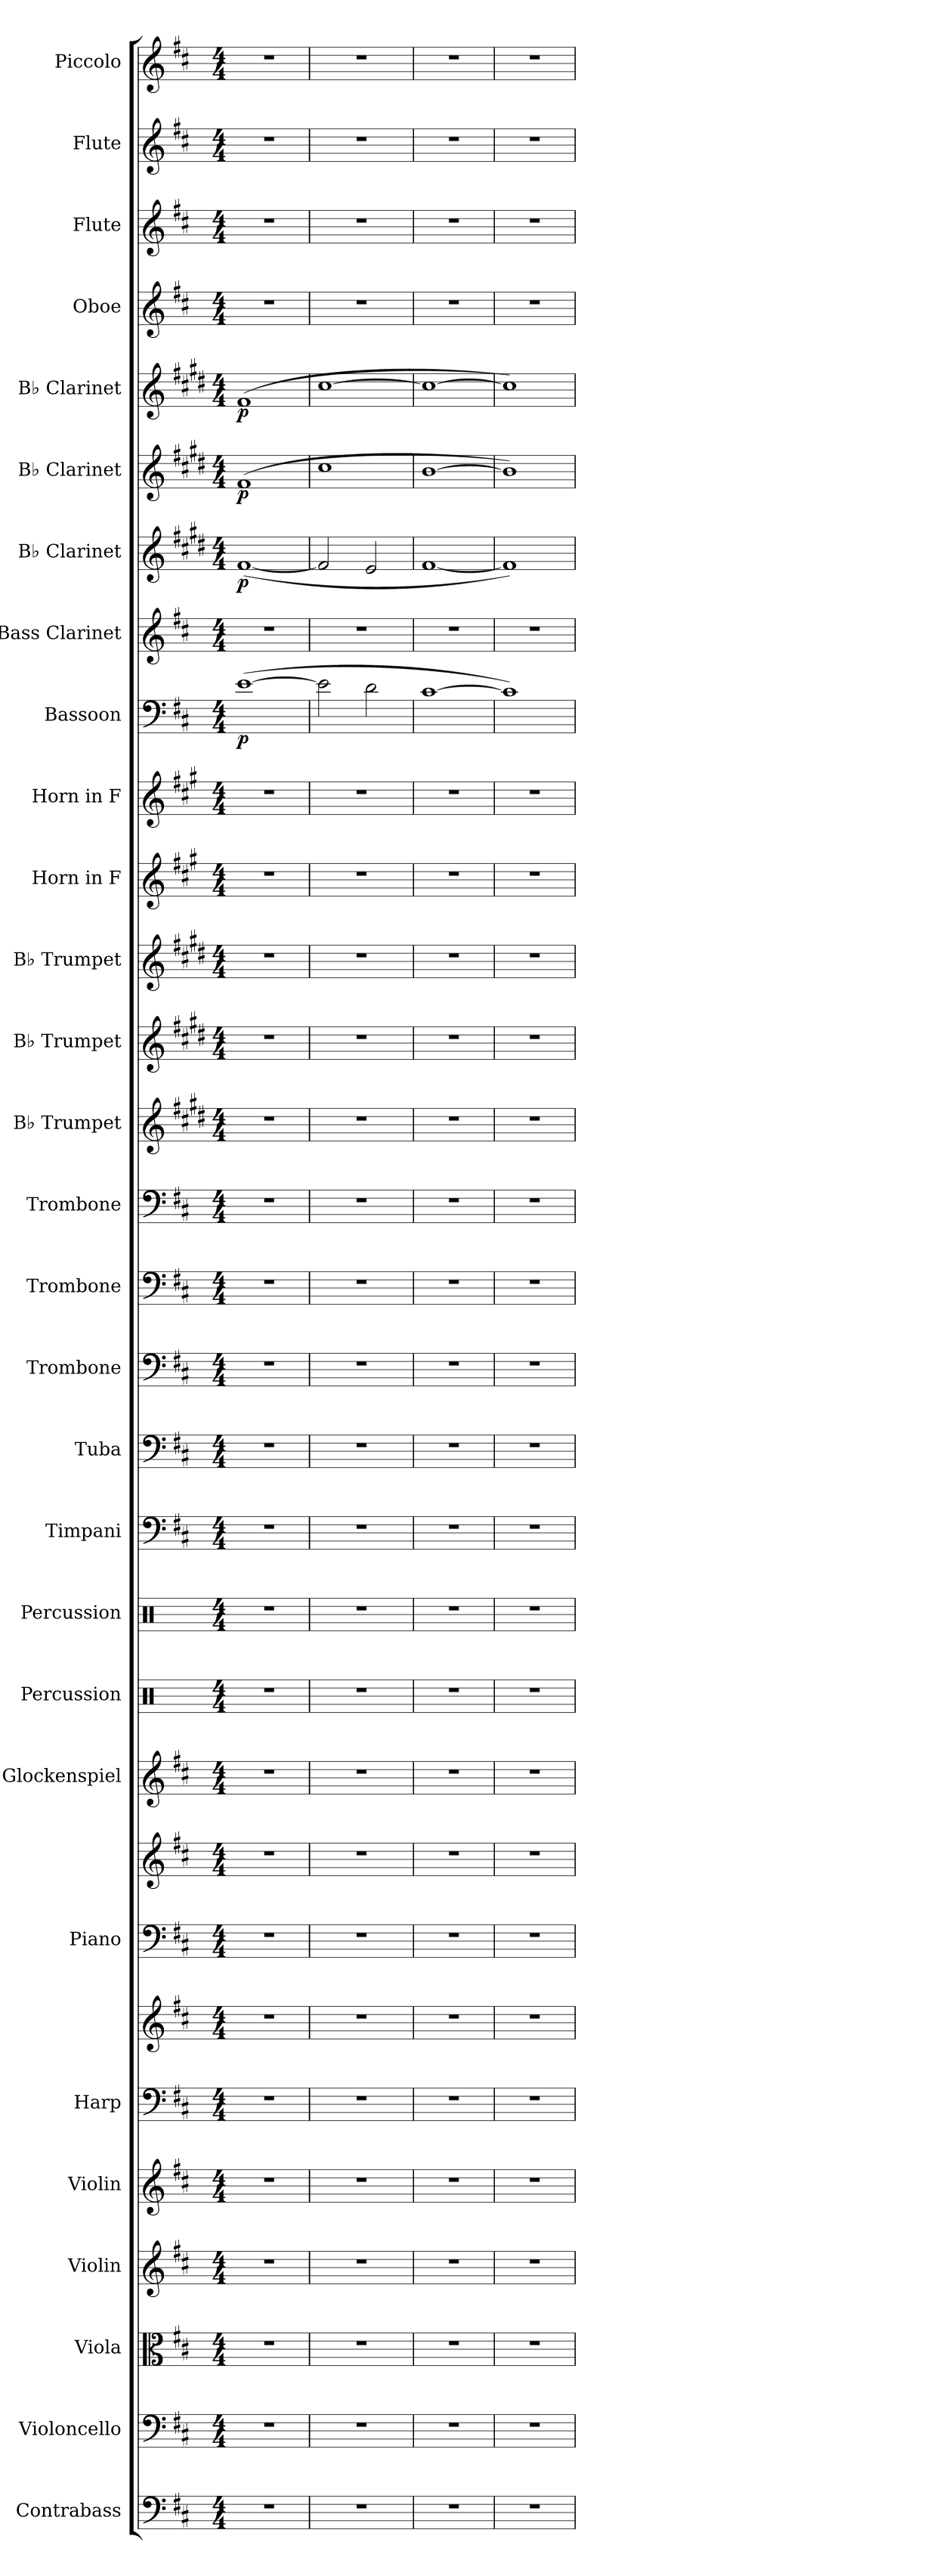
**kern	**kern	**kern	**kern	**kern	**kern	**kern	**kern	**kern	**kern	**kern	**kern	**kern	**kern	**kern	**kern	**kern	**kern	**kern	**kern	**kern	**kern	**kern	**dynam	**kern	**kern	**dynam	**kern	**dynam	**kern	**dynam	**kern	**kern	**kern	**kern
*part29	*part28	*part27	*part26	*part25	*part24	*part24	*part23	*part23	*part22	*part21	*part20	*part19	*part18	*part17	*part16	*part15	*part14	*part13	*part12	*part11	*part10	*part9	*part9	*part8	*part7	*part7	*part6	*part6	*part5	*part5	*part4	*part3	*part2	*part1
*staff31	*staff30	*staff29	*staff28	*staff27	*staff26	*staff25	*staff24	*staff23	*staff22	*staff21	*staff20	*staff19	*staff18	*staff17	*staff16	*staff15	*staff14	*staff13	*staff12	*staff11	*staff10	*staff9	*staff9	*staff8	*staff7	*staff7	*staff6	*staff6	*staff5	*staff5	*staff4	*staff3	*staff2	*staff1
*I"Contrabass	*I"Violoncello	*I"Viola	*I"Violin	*I"Violin	*I"Harp	*	*I"Piano	*	*I"Glockenspiel	*I"Percussion	*I"Percussion	*I"Timpani	*I"Tuba	*I"Trombone	*I"Trombone	*I"Trombone	*I"B♭ Trumpet	*I"B♭ Trumpet	*I"B♭ Trumpet	*I"Horn in F	*I"Horn in F	*I"Bassoon	*	*I"Bass Clarinet	*I"B♭ Clarinet	*	*I"B♭ Clarinet	*	*I"B♭ Clarinet	*	*I"Oboe	*I"Flute	*I"Flute	*I"Piccolo
*I'Cb.	*I'Vc.	*I'Vla.	*I'Vln.	*I'Vln.	*I'Hrp.	*	*I'Pno.	*	*I'Glock.	*I'Perc.	*I'Perc.	*I'Timp.	*I'Tba.	*I'Tbn.	*I'Tbn.	*I'Tbn.	*I'B♭ Tpt.	*I'B♭ Tpt.	*I'B♭ Tpt.	*	*	*I'Bsn.	*	*I'B. Cl.	*I'B♭ Cl.	*	*I'B♭ Cl.	*	*I'B♭ Cl.	*	*I'Ob.	*I'Fl.	*I'Fl.	*I'Picc.
*clefF4	*clefF4	*clefC3	*clefG2	*clefG2	*clefF4	*clefG2	*clefF4	*clefG2	*clefG2	*clefX	*clefX	*clefF4	*clefF4	*clefF4	*clefF4	*clefF4	*clefG2	*clefG2	*clefG2	*clefG2	*clefG2	*clefF4	*	*clefG2	*clefG2	*	*clefG2	*	*clefG2	*	*clefG2	*clefG2	*clefG2	*clefG2
*ITrd7c12	*	*	*	*	*	*	*	*	*ITrd-14c-24	*	*	*	*	*	*	*	*ITrd1c2	*ITrd1c2	*ITrd1c2	*ITrd4c7	*ITrd4c7	*	*	*ITrd8c14	*ITrd1c2	*	*ITrd1c2	*	*ITrd1c2	*	*	*	*	*ITrd-7c-12
*k[f#c#]	*k[f#c#]	*k[f#c#]	*k[f#c#]	*k[f#c#]	*k[f#c#]	*k[f#c#]	*k[f#c#]	*k[f#c#]	*k[f#c#]	*k[]	*k[]	*k[f#c#]	*k[f#c#]	*k[f#c#]	*k[f#c#]	*k[f#c#]	*k[f#c#]	*k[f#c#]	*k[f#c#]	*k[f#c#]	*k[f#c#]	*k[f#c#]	*	*k[f#c#]	*k[f#c#]	*	*k[f#c#]	*	*k[f#c#]	*	*k[f#c#]	*k[f#c#]	*k[f#c#]	*k[f#c#]
*M4/4	*M4/4	*M4/4	*M4/4	*M4/4	*M4/4	*M4/4	*M4/4	*M4/4	*M4/4	*M4/4	*M4/4	*M4/4	*M4/4	*M4/4	*M4/4	*M4/4	*M4/4	*M4/4	*M4/4	*M4/4	*M4/4	*M4/4	*	*M4/4	*M4/4	*	*M4/4	*	*M4/4	*	*M4/4	*M4/4	*M4/4	*M4/4
*MM90	*MM90	*MM90	*MM90	*MM90	*MM90	*MM90	*MM90	*MM90	*MM90	*MM90	*MM90	*MM90	*MM90	*MM90	*MM90	*MM90	*MM90	*MM90	*MM90	*MM90	*MM90	*MM90	*	*MM90	*MM90	*	*MM90	*	*MM90	*	*MM90	*MM90	*MM90	*MM90
=1	=1	=1	=1	=1	=1	=1	=1	=1	=1	=1	=1	=1	=1	=1	=1	=1	=1	=1	=1	=1	=1	=1	=1	=1	=1	=1	=1	=1	=1	=1	=1	=1	=1	=1
!	!	!	!	!	!	!	!	!	!	!	!	!	!	!	!	!	!	!	!	!	!	!	!LO:DY:b	!	!	!LO:DY:b	!	!LO:DY:b	!	!LO:DY:b	!	!	!	!
1r	1r	1r	1r	1r	1r	1r	1r	1r	1r	1r	1r	1r	1r	1r	1r	1r	1r	1r	1r	1r	1r	([1e	p	1r	([1e	p	(1e	p	(1e	p	1r	1r	1r	1r
=2	=2	=2	=2	=2	=2	=2	=2	=2	=2	=2	=2	=2	=2	=2	=2	=2	=2	=2	=2	=2	=2	=2	=2	=2	=2	=2	=2	=2	=2	=2	=2	=2	=2	=2
1r	1r	1r	1r	1r	1r	1r	1r	1r	1r	1r	1r	1r	1r	1r	1r	1r	1r	1r	1r	1r	1r	2e\]	.	1r	2e/]	.	1b	.	[1b	.	1r	1r	1r	1r
.	.	.	.	.	.	.	.	.	.	.	.	.	.	.	.	.	.	.	.	.	.	2d\	.	.	2d/	.	.	.	.	.	.	.	.	.
=3	=3	=3	=3	=3	=3	=3	=3	=3	=3	=3	=3	=3	=3	=3	=3	=3	=3	=3	=3	=3	=3	=3	=3	=3	=3	=3	=3	=3	=3	=3	=3	=3	=3	=3
1r	1r	1r	1r	1r	1r	1r	1r	1r	1r	1r	1r	1r	1r	1r	1r	1r	1r	1r	1r	1r	1r	[1c#	.	1r	[1e	.	[1a	.	1b_	.	1r	1r	1r	1r
=4	=4	=4	=4	=4	=4	=4	=4	=4	=4	=4	=4	=4	=4	=4	=4	=4	=4	=4	=4	=4	=4	=4	=4	=4	=4	=4	=4	=4	=4	=4	=4	=4	=4	=4
1r	1r	1r	1r	1r	1r	1r	1r	1r	1r	1r	1r	1r	1r	1r	1r	1r	1r	1r	1r	1r	1r	1c#])	.	1r	1e])	.	1a])	.	1b])	.	1r	1r	1r	1r
=	=	=	=	=	=	=	=	=	=	=	=	=	=	=	=	=	=	=	=	=	=	=	=	=	=	=	=	=	=	=	=	=	=	=
*-	*-	*-	*-	*-	*-	*-	*-	*-	*-	*-	*-	*-	*-	*-	*-	*-	*-	*-	*-	*-	*-	*-	*-	*-	*-	*-	*-	*-	*-	*-	*-	*-	*-	*-
